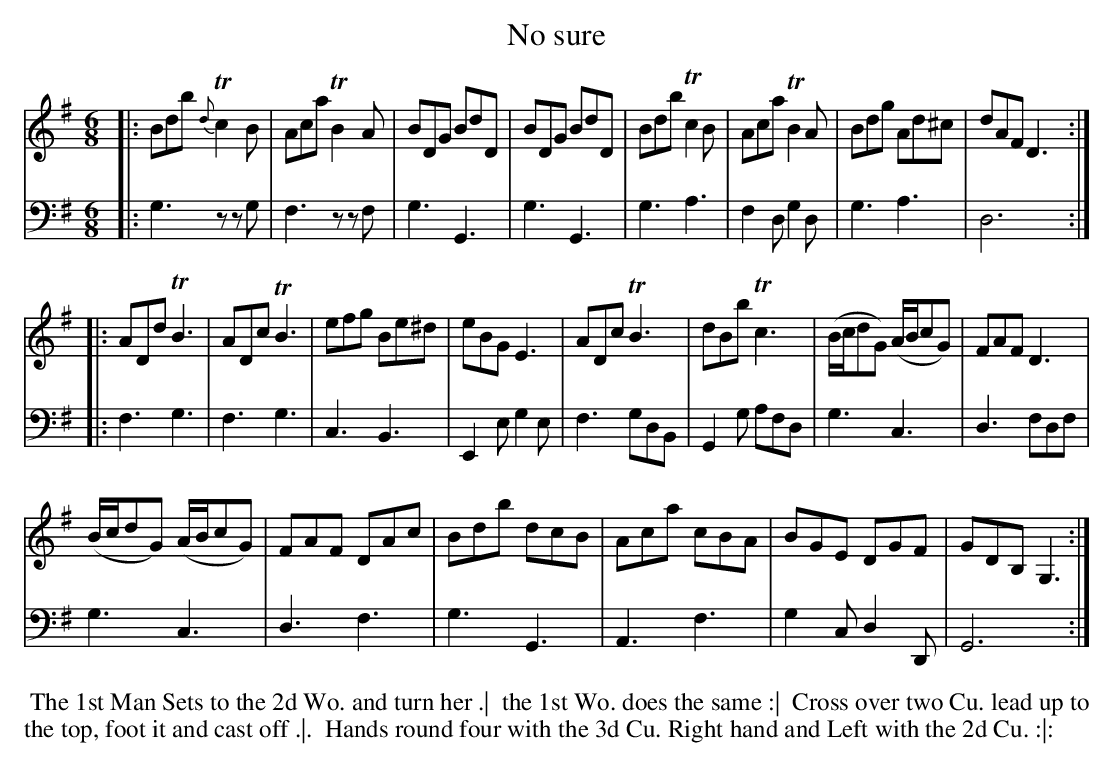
X:1
T: No sure
M: 6/8
L: 1/8
K: G
V: 1
|:\
Bdb {d}Tc2B | Aca TB2A | BDG BdD | BDG BdD |\
Bdb Tc2B | Aca TB2A | Bdg Ad^c | dAF D3 :|
|:\
ADd TB3 | ADc TB3 | efg Be^d | eBG E3 |\
ADc TB3 | dBb Tc3 | (B/c/dG) (A/B/cG) | FAF D3 |
(B/c/dG) (A/B/cG) | FAF DAc | Bdb dcB | Aca cBA | BGE DGF | GDB, G,3 :|
V: 2 clef=bass middle=d
|: g3 zzg | f3 zzf | g3 G3 | g3 G3 | g3 a3 | f2d g2d | g3
a3 | d6 :||: f3 g3 | f3 g3 | c3 B3 | E2e g2e | f3 gdB | G2g afd |
g3 c3 | d3 fdf | g3 c3 | d3 f3 | g3 G3 | A3 f3 | g2c d2D | G6 :|
